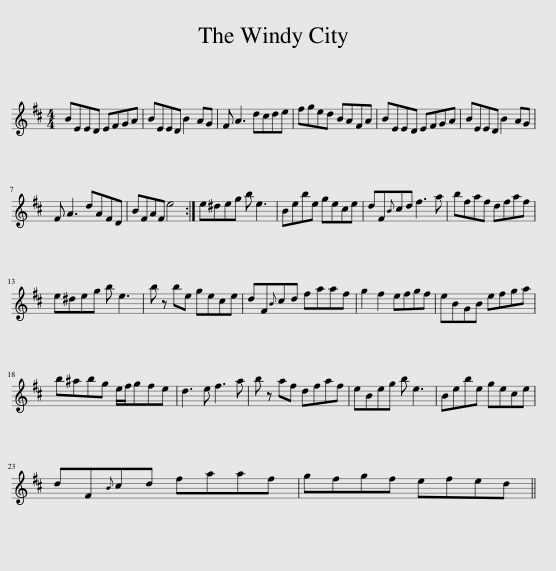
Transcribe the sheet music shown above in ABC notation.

X:1
L:1/8
M:4/4
I:linebreak $
K:D
V:1 treble
V:1
 BEED EFGA | BEED B2 AG | F A3 dcde | fged BAFA | BEED EFGA | %5
 BEED B2 AG |$ F A3 dAFD | BFAF e4 :| e^deg b e3 | Bebe gece | %10
 dF{B}cd f3 a | bfaf dfaf |$ e^deg b e3 | b z be gece | dF{B}cd faaf | %15
 g2 f2 efgf | eBGB efga |$ b^abg e/f/gfe | d3 e f3 a | b z af dfaf | %20
 eBeg b e3 | Bebe gece |$ dF{B}cd faaf | gfgf efed || %24
